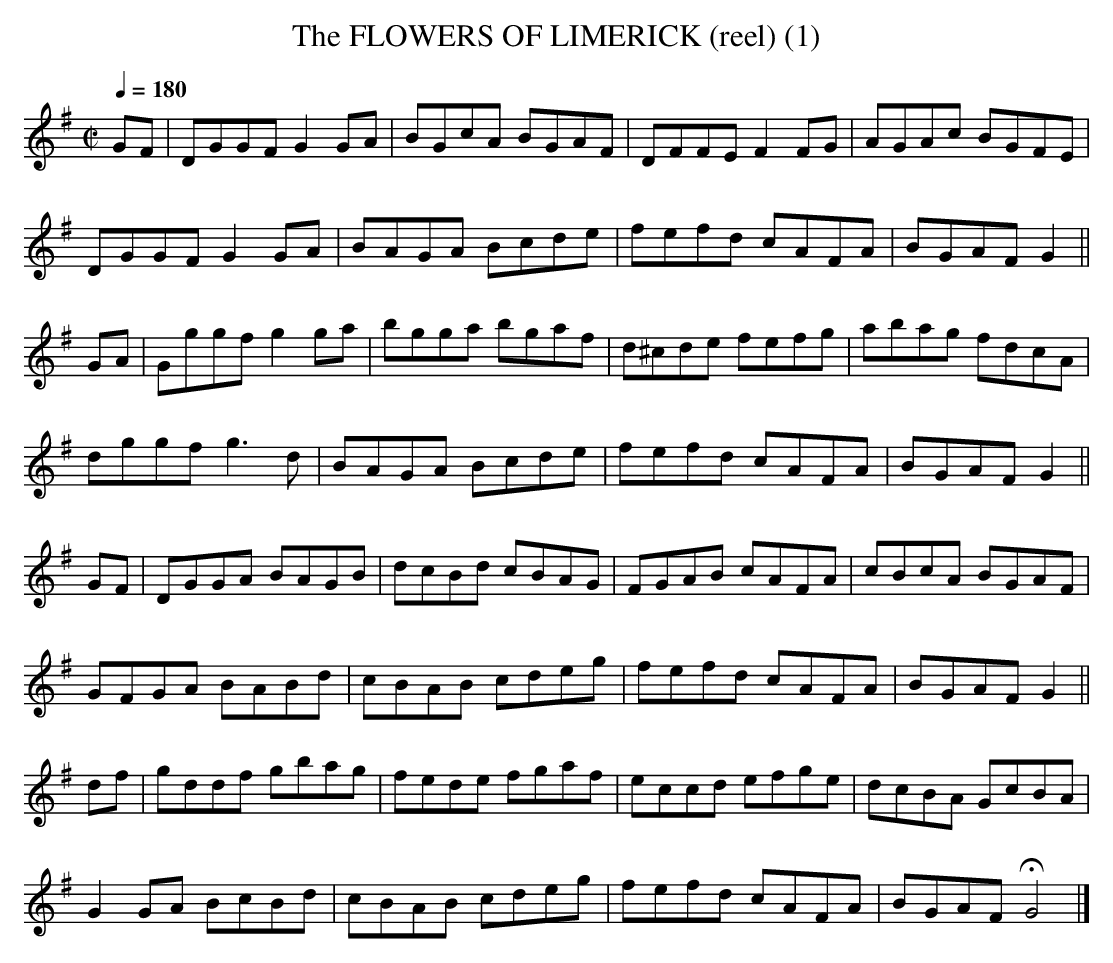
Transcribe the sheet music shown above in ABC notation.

X:1
T:FLOWERS OF LIMERICK (reel) (1), The
Q:1/4=180
M:C|
L:1/8
K:G
GF|DGGF G2GA|BGcA BGAF|DFFE F2FG|AGAc BGFE|
DGGF G2GA|BAGA Bcde|fefd cAFA|BGAF G2||
GA|Gggf g2ga|bgga bgaf|d^cde fefg|abag fdcA|
dggf g3d|BAGA Bcde|fefd cAFA|BGAF G2||
GF|DGGA BAGB|dcBd cBAG|FGAB cAFA|cBcA BGAF|
GFGA BABd|cBAB cdeg|fefd cAFA|BGAF G2||
df|gddf gbag|fede fgaf|eccd efge|dcBA GcBA|
G2GA BcBd|cBAB cdeg|fefd cAFA|BGAF HG4|]
